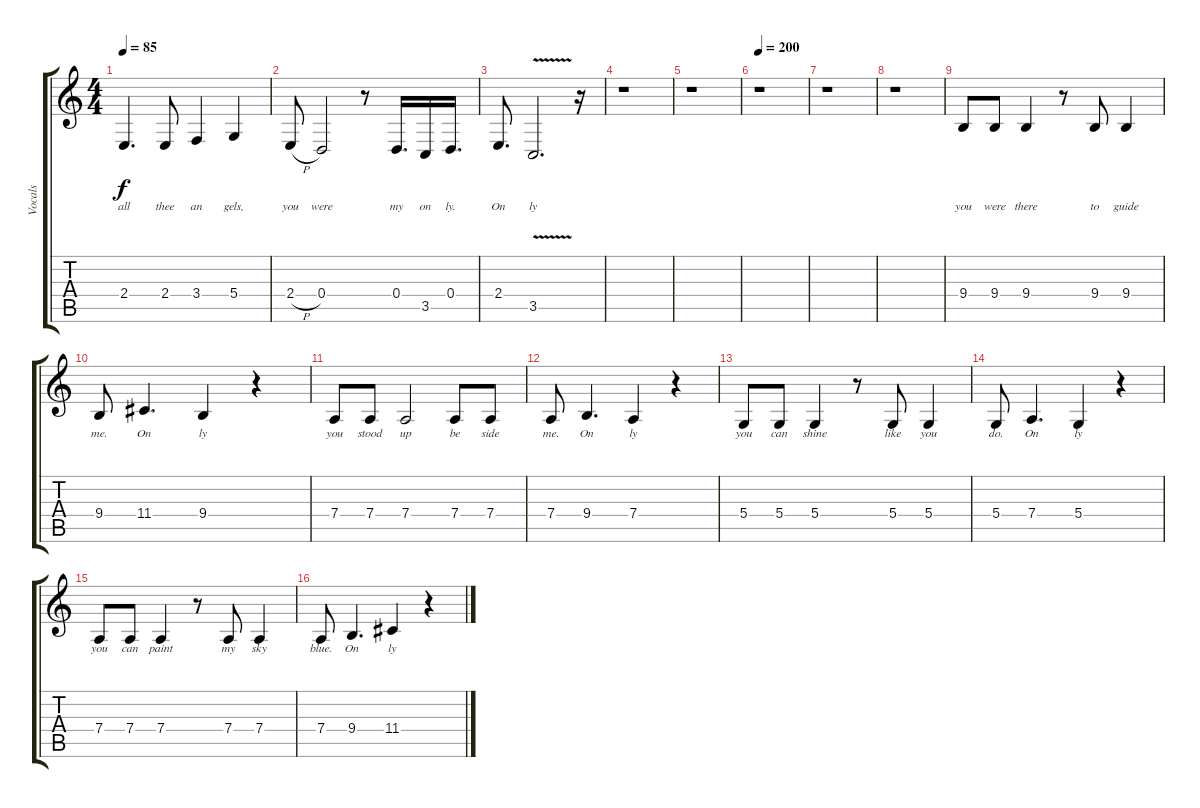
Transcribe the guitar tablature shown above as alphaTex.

\track ("Vocals" "Vocals") {instrument lead2sawtooth}
\staff {score tabs}
\tuning (E4 B3 G3 D3 A2 E2) {hide}
\ts (4 4)
\tempo 85
\clef g2
\ks c
2.4.4{d lyrics (0 "all") lyrics (1 "") lyrics (2 "") lyrics (3 "") lyrics (4 "") dy f} 2.4.8{lyrics (0 "thee") lyrics (1 "") lyrics (2 "") lyrics (3 "") lyrics (4 "")} 3.4.4{lyrics (0 "an") lyrics (1 "") lyrics (2 "") lyrics (3 "") lyrics (4 "")} 5.4.4{lyrics (0 "gels,") lyrics (1 "") lyrics (2 "") lyrics (3 "") lyrics (4 "")} |
2.4{h}.8{lyrics (0 "you") lyrics (1 "") lyrics (2 "") lyrics (3 "") lyrics (4 "")} 0.4.2{lyrics (0 "were") lyrics (1 "") lyrics (2 "") lyrics (3 "") lyrics (4 "")} r.8 0.4.16{d lyrics (0 "my") lyrics (1 "") lyrics (2 "") lyrics (3 "") lyrics (4 "")} 3.5.16{lyrics (0 "on") lyrics (1 "") lyrics (2 "") lyrics (3 "") lyrics (4 "")} 0.4.16{d lyrics (0 "ly.") lyrics (1 "") lyrics (2 "") lyrics (3 "") lyrics (4 "")} |
2.4.8{d lyrics (0 "On") lyrics (1 "") lyrics (2 "") lyrics (3 "") lyrics (4 "")} 3.5{v}.2{d lyrics (0 "ly") lyrics (1 "") lyrics (2 "") lyrics (3 "") lyrics (4 "")} r.16 |
r.1 |
r.1 |
\tempo 200
r.1 |
r.1 |
r.1 |
9.4.8{lyrics (0 "you") lyrics (1 "") lyrics (2 "") lyrics (3 "") lyrics (4 "")} 9.4.8{lyrics (0 "were") lyrics (1 "") lyrics (2 "") lyrics (3 "") lyrics (4 "")} 9.4.4{lyrics (0 "there") lyrics (1 "") lyrics (2 "") lyrics (3 "") lyrics (4 "")} r.8 9.4.8{lyrics (0 "to") lyrics (1 "") lyrics (2 "") lyrics (3 "") lyrics (4 "")} 9.4.4{lyrics (0 "guide") lyrics (1 "") lyrics (2 "") lyrics (3 "") lyrics (4 "")} |
9.4.8{lyrics (0 "me.") lyrics (1 "") lyrics (2 "") lyrics (3 "") lyrics (4 "")} 11.4.4{d lyrics (0 "On") lyrics (1 "") lyrics (2 "") lyrics (3 "") lyrics (4 "")} 9.4.4{lyrics (0 "ly") lyrics (1 "") lyrics (2 "") lyrics (3 "") lyrics (4 "")} r.4 |
7.4.8{lyrics (0 "you") lyrics (1 "") lyrics (2 "") lyrics (3 "") lyrics (4 "")} 7.4.8{lyrics (0 "stood") lyrics (1 "") lyrics (2 "") lyrics (3 "") lyrics (4 "")} 7.4.2{lyrics (0 "up") lyrics (1 "") lyrics (2 "") lyrics (3 "") lyrics (4 "")} 7.4.8{lyrics (0 "be") lyrics (1 "") lyrics (2 "") lyrics (3 "") lyrics (4 "")} 7.4.8{lyrics (0 "side") lyrics (1 "") lyrics (2 "") lyrics (3 "") lyrics (4 "")} |
7.4.8{lyrics (0 "me.") lyrics (1 "") lyrics (2 "") lyrics (3 "") lyrics (4 "")} 9.4.4{d lyrics (0 "On") lyrics (1 "") lyrics (2 "") lyrics (3 "") lyrics (4 "")} 7.4.4{lyrics (0 "ly") lyrics (1 "") lyrics (2 "") lyrics (3 "") lyrics (4 "")} r.4 |
5.4.8{lyrics (0 "you") lyrics (1 "") lyrics (2 "") lyrics (3 "") lyrics (4 "")} 5.4.8{lyrics (0 "can") lyrics (1 "") lyrics (2 "") lyrics (3 "") lyrics (4 "")} 5.4.4{lyrics (0 "shine") lyrics (1 "") lyrics (2 "") lyrics (3 "") lyrics (4 "")} r.8 5.4.8{lyrics (0 "like") lyrics (1 "") lyrics (2 "") lyrics (3 "") lyrics (4 "")} 5.4.4{lyrics (0 "you") lyrics (1 "") lyrics (2 "") lyrics (3 "") lyrics (4 "")} |
5.4.8{lyrics (0 "do.") lyrics (1 "") lyrics (2 "") lyrics (3 "") lyrics (4 "")} 7.4.4{d lyrics (0 "On") lyrics (1 "") lyrics (2 "") lyrics (3 "") lyrics (4 "")} 5.4.4{lyrics (0 "ly") lyrics (1 "") lyrics (2 "") lyrics (3 "") lyrics (4 "")} r.4 |
7.4.8{lyrics (0 "you") lyrics (1 "") lyrics (2 "") lyrics (3 "") lyrics (4 "")} 7.4.8{lyrics (0 "can") lyrics (1 "") lyrics (2 "") lyrics (3 "") lyrics (4 "")} 7.4.4{lyrics (0 "paint") lyrics (1 "") lyrics (2 "") lyrics (3 "") lyrics (4 "")} r.8 7.4.8{lyrics (0 "my") lyrics (1 "") lyrics (2 "") lyrics (3 "") lyrics (4 "")} 7.4.4{lyrics (0 "sky") lyrics (1 "") lyrics (2 "") lyrics (3 "") lyrics (4 "")} |
7.4.8{lyrics (0 "blue.") lyrics (1 "") lyrics (2 "") lyrics (3 "") lyrics (4 "")} 9.4.4{d lyrics (0 "On") lyrics (1 "") lyrics (2 "") lyrics (3 "") lyrics (4 "")} 11.4.4{lyrics (0 "ly") lyrics (1 "") lyrics (2 "") lyrics (3 "") lyrics (4 "")} r.4
